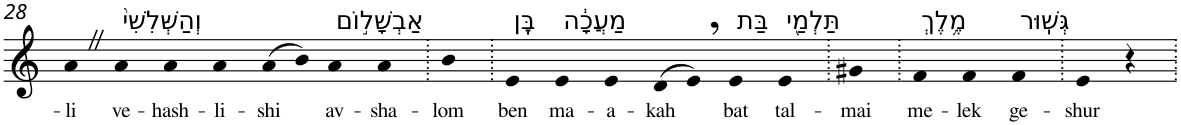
**kern	**text
*part1	*part1
*staff1	*staff1
*I"Piano	*
*I'Pno	*
!!LO:PB:g=z
*clefG2	*
*k[]	*
=28	=28
!	!LO:LY:b
4aZ	-li
!LO:TX:a:t=וְהַשְּׁלִשִׁי֙	!
!	!LO:LY:b
4a	ve-
!	!LO:LY:b
4a	-hash-
!	!LO:LY:b
4a	-li-
!	!LO:LY:b
(>8a	-shi
8b)	.
!LO:TX:a:t=אַבְשָׁל֣וֹם	!
!	!LO:LY:b
4a	av-
!	!LO:LY:b
4a	-sha-
=29.	=29.
!	!LO:LY:b
4b	-lom
=30.	=30.
!LO:TX:a:t=בֶּֽן	!
!	!LO:LY:b
4e	ben
!LO:TX:a:t=מַעֲכָ֔ה	!
!	!LO:LY:b
4e	ma-
!	!LO:LY:b
4e	-a-
!	!LO:LY:b
(>8d	-kah
8e,)	.
!LO:TX:a:t=בַּת	!
!	!LO:LY:b
4e	bat
!LO:TX:a:t=תַּלְמַ֖י	!
!	!LO:LY:b
4e	tal-
=31.	=31.
!	!LO:LY:b
4g#X	-mai
=32.	=32.
!LO:TX:a:t=מֶ֥לֶךְ	!
!	!LO:LY:b
4f	me-
!	!LO:LY:b
4f	-lek
!LO:TX:a:t=גְּשֽׁוּר	!
!	!LO:LY:b
4f	ge-
=33.	=33.
!	!LO:LY:b
4e	-shur
4r	.
=.	=.
*-	*-
